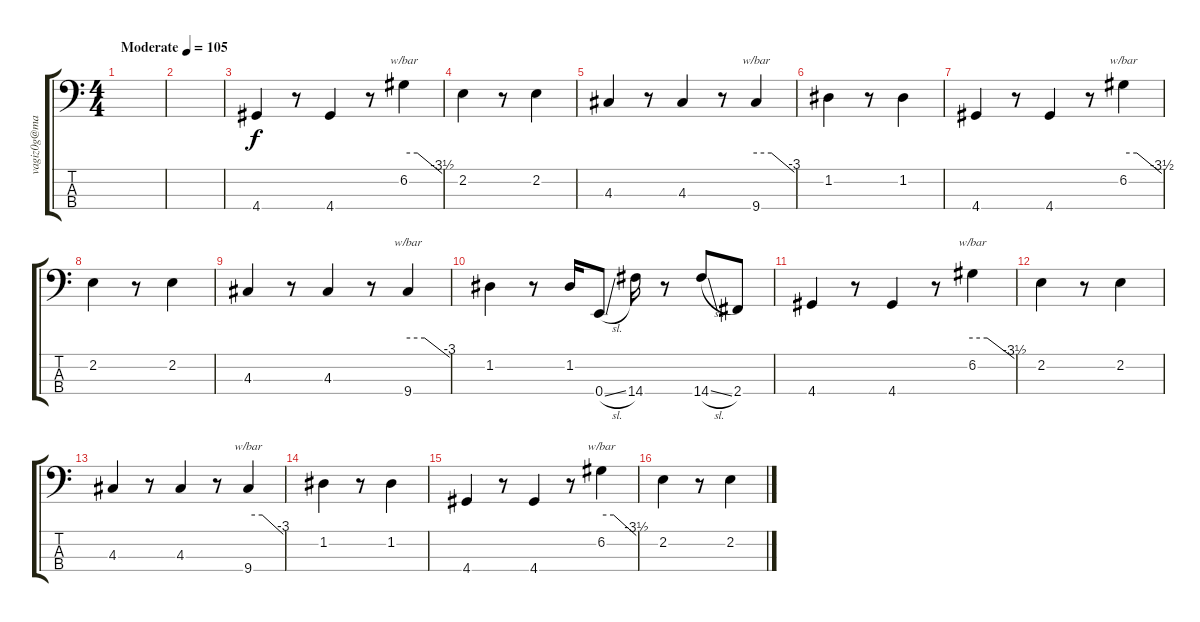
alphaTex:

\track ("" "vagiz0g@ma") {solo instrument electricbassfinger}
\staff {score tabs}
\tuning (G2 D2 A1 E1) {hide}
\ts (4 4)
\tempo (105 "Moderate")
\clef f4
\ks c
|
|
4.4.4 r.8 4.4.4 r.8 6.2.4{tbe (custom default 0 0 21 0 60 -14)} |
2.2.4 r.8 2.2.4 |
4.3.4 r.8 4.3.4 r.8 9.4.4{tbe (custom default 0 0 24 0 60 -12)} |
1.2.4 r.8 1.2.4 |
4.4.4 r.8 4.4.4 r.8 6.2.4{tbe (custom default 0 0 21 0 60 -14)} |
2.2.4 r.8 2.2.4 |
4.3.4 r.8 4.3.4 r.8 9.4.4{tbe (custom default 0 0 24 0 60 -12)} |
1.2.4 r.8 1.2.16 0.4{sl}.8 14.4.16 r.8 14.4{sl}.8 2.4.8 |
4.4.4 r.8 4.4.4 r.8 6.2.4{tbe (custom default 0 0 21 0 60 -14)} |
2.2.4 r.8 2.2.4 |
4.3.4 r.8 4.3.4 r.8 9.4.4{tbe (custom default 0 0 24 0 60 -12)} |
1.2.4 r.8 1.2.4 |
4.4.4 r.8 4.4.4 r.8 6.2.4{tbe (custom default 0 0 21 0 60 -14)} |
2.2.4 r.8 2.2.4
